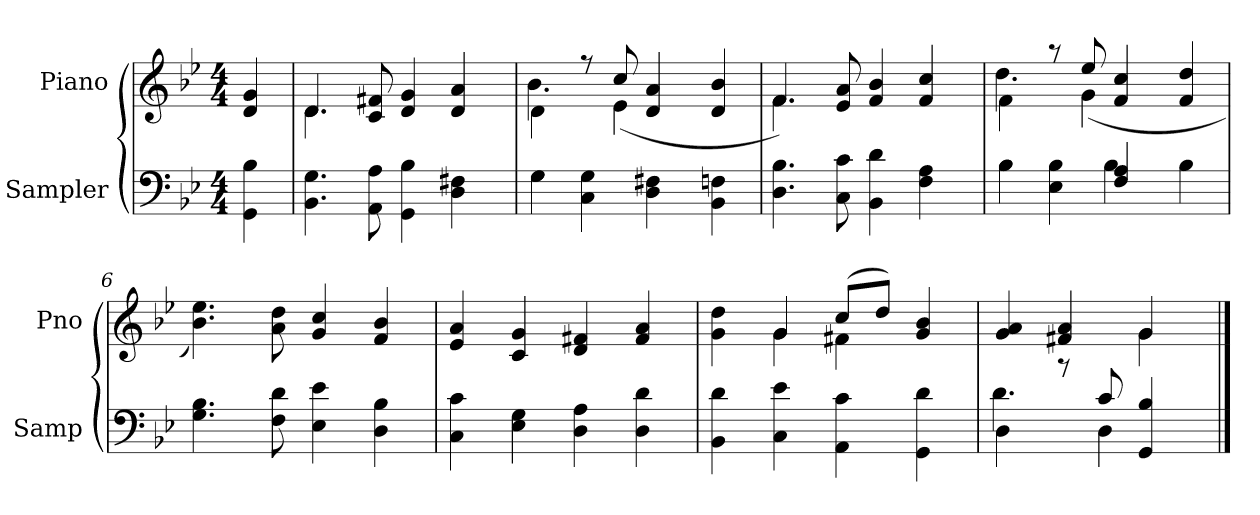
**kern	**kern
*part2	*part1
*staff2	*staff1
*I"Sampler	*I"Piano
*I'Samp	*I'Pno
*clefF4	*clefG2
*k[b-e-]	*k[b-e-]
*B-:	*B-:
*M4/4	*M4/4
=1	=1
4GG 4B-	4d 4g
=2	=2
*	*^
4.BB- 4.G	4.d/	4.d
8AA 8A	8c 8f#X	2ryy
4GG 4B-	4d 4g	.
4D 4F#X	4d 4a	.
.	.	8ryy
=3	=3	=3
*^	*	*
4G\	4G	4d\	4.b-
4C 4G	2.ryy	8r	.
.	.	8cc/	(4e-
4D 4F#X	.	4d 4a	.
.	.	.	4.ryy
4BB- 4Fn	.	4d 4b-	.
*v	*v	*	*
=4	=4	=4
4.D 4.B-	4.f/)	4.f
8C 8c	8e- 8a	2ryy
4BB- 4d	4f 4b-	.
4F 4A	4f 4cc	.
.	.	8ryy
=5	=5	=5
*^	*	*
4B-\	4B-	4f\	4.dd
4E- 4B-	4ryy	8r	.
.	.	8ee-/	(4g
4F 4A	4B-	4f 4cc	.
.	.	.	4.ryy
4B-\	4ryy	4f 4dd	.
*v	*v	*	*
*	*v	*v
=6	=6
4.G 4.B-	4.b- 4.ee-)
8F 8d	8a 8dd
4E- 4e-	4g 4cc
4D 4B-	4f 4b-
=7	=7
4C 4c	4e- 4a
4E- 4G	4c 4g
4D 4A	4d 4f#X
4D 4d	4f# 4a
=8	=8
*	*^
4BB- 4d	4g 4dd	4ryy
4C 4e-	4g/	4g
4AA 4c	(8cc/L	4f#X
.	8dd/J)	.
4GG 4d	4g 4b-	4ryy
=9	=9	=9
*^	*	*
4D\	4.d	4g 4a	2ryy
8r	.	4f#X 4a	.
8c/	4D	.	.
4GG 4B-	.	4g/	4g
.	8ryy	.	.
*v	*v	*	*
*	*v	*v
==	==
*-	*-
